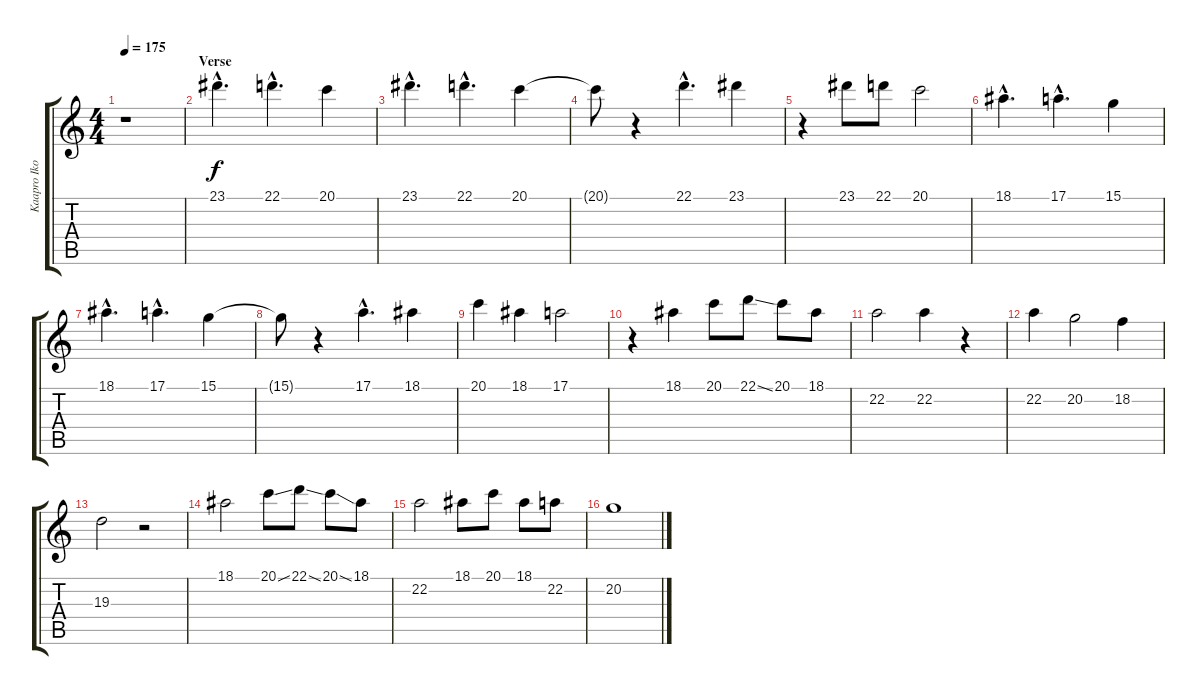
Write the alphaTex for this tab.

\track ("Kaapro Ikonen-Vocals" "Kaapro Iko") {instrument lead7fifths}
\staff {score tabs}
\tuning (E4 B3 G3 D3 A2 E2) {hide}
\ts (4 4)
\tempo 175
\clef g2
\ks c
r.1{dy f} |
\section ("" "Verse")
23.1{hac}.4{d} 22.1{hac}.4{d} 20.1.4 |
23.1{hac}.4{d} 22.1{hac}.4{d} 20.1.4 |
20.1{t}.8 r.4 22.1{hac}.4{d} 23.1.4 |
r.4 23.1.8 22.1.8 20.1.2 |
18.1{hac}.4{d} 17.1{hac}.4{d} 15.1.4 |
18.1{hac}.4{d} 17.1{hac}.4{d} 15.1.4 |
15.1{t}.8 r.4 17.1{hac}.4{d} 18.1.4 |
20.1.4 18.1.4 17.1.2 |
r.4 18.1.4 20.1.8 22.1{ss}.8 20.1.8 18.1.8 |
22.2.2 22.2.4 r.4 |
22.2.4 20.2.2 18.2.4 |
19.3.2 r.2 |
18.1.2 20.1{ss}.8 22.1{ss}.8 20.1{ss}.8 18.1.8 |
22.2.2 18.1.8 20.1.8 18.1.8 22.2.8 |
20.2.1
